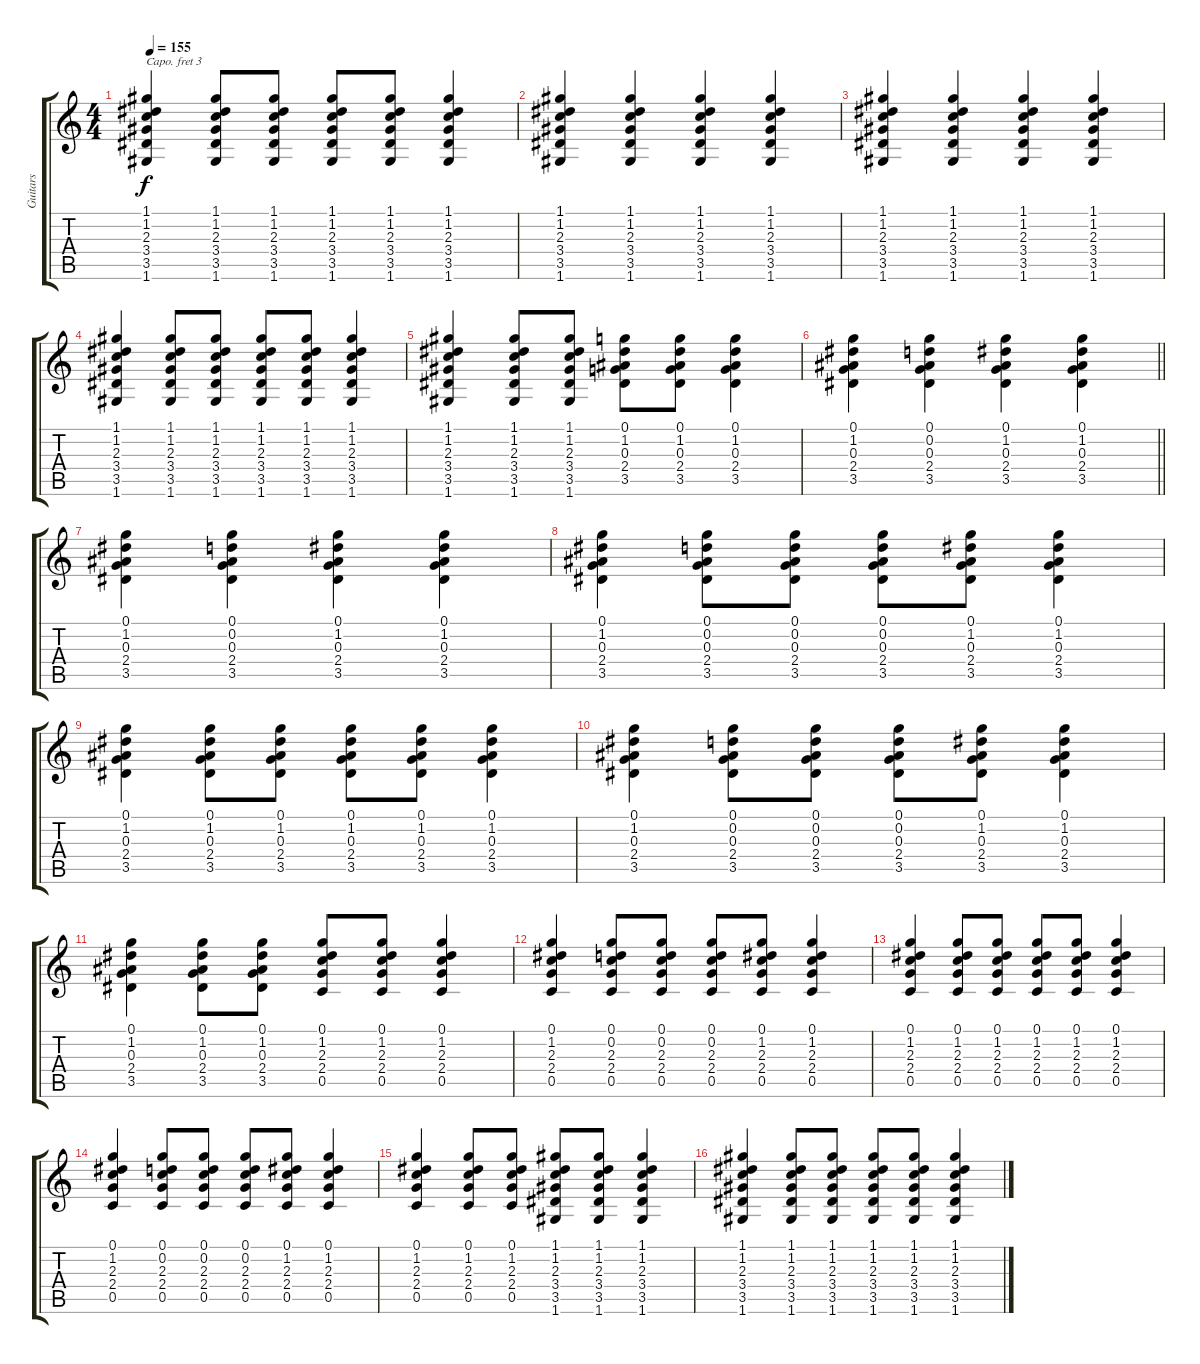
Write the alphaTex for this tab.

\track ("Guitars" "Guitars") {instrument acousticguitarsteel}
\staff {score tabs}
\capo 3
\tuning (E4 B3 G3 D3 A2 E2) {hide}
\ts (4 4)
\tempo 155
\clef g2
\ks c
(1.1 1.2 2.3 3.4 3.5 1.6).4{dy f} (1.1 1.2 2.3 3.4 3.5 1.6).8 (1.1 1.2 2.3 3.4 3.5 1.6).8 (1.1 1.2 2.3 3.4 3.5 1.6).8 (1.1 1.2 2.3 3.4 3.5 1.6).8 (1.1 1.2 2.3 3.4 3.5 1.6).4 |
(1.1 1.2 2.3 3.4 3.5 1.6).4 (1.1 1.2 2.3 3.4 3.5 1.6).4 (1.1 1.2 2.3 3.4 3.5 1.6).4 (1.1 1.2 2.3 3.4 3.5 1.6).4 |
(1.1 1.2 2.3 3.4 3.5 1.6).4 (1.1 1.2 2.3 3.4 3.5 1.6).4 (1.1 1.2 2.3 3.4 3.5 1.6).4 (1.1 1.2 2.3 3.4 3.5 1.6).4 |
(1.1 1.2 2.3 3.4 3.5 1.6).4 (1.1 1.2 2.3 3.4 3.5 1.6).8 (1.1 1.2 2.3 3.4 3.5 1.6).8 (1.1 1.2 2.3 3.4 3.5 1.6).8 (1.1 1.2 2.3 3.4 3.5 1.6).8 (1.1 1.2 2.3 3.4 3.5 1.6).4 |
(1.1 1.2 2.3 3.4 3.5 1.6).4 (1.1 1.2 2.3 3.4 3.5 1.6).8 (1.1 1.2 2.3 3.4 3.5 1.6).8 (0.1 1.2 0.3 2.4 3.5).8 (0.1 1.2 0.3 2.4 3.5).8 (0.1 1.2 0.3 2.4 3.5).4 |
\barLineRight lightlight
(0.1 1.2 0.3 2.4 3.5).4 (0.1 0.2 0.3 2.4 3.5).4 (0.1 1.2 0.3 2.4 3.5).4 (0.1 1.2 0.3 2.4 3.5).4 |
(0.1 1.2 0.3 2.4 3.5).4 (0.1 0.2 0.3 2.4 3.5).4 (0.1 1.2 0.3 2.4 3.5).4 (0.1 1.2 0.3 2.4 3.5).4 |
(0.1 1.2 0.3 2.4 3.5).4 (0.1 0.2 0.3 2.4 3.5).8 (0.1 0.2 0.3 2.4 3.5).8 (0.1 0.2 0.3 2.4 3.5).8 (0.1 1.2 0.3 2.4 3.5).8 (0.1 1.2 0.3 2.4 3.5).4 |
(0.1 1.2 0.3 2.4 3.5).4 (0.1 1.2 0.3 2.4 3.5).8 (0.1 1.2 0.3 2.4 3.5).8 (0.1 1.2 0.3 2.4 3.5).8 (0.1 1.2 0.3 2.4 3.5).8 (0.1 1.2 0.3 2.4 3.5).4 |
(0.1 1.2 0.3 2.4 3.5).4 (0.1 0.2 0.3 2.4 3.5).8 (0.1 0.2 0.3 2.4 3.5).8 (0.1 0.2 0.3 2.4 3.5).8 (0.1 1.2 0.3 2.4 3.5).8 (0.1 1.2 0.3 2.4 3.5).4 |
(0.1 1.2 0.3 2.4 3.5).4 (0.1 1.2 0.3 2.4 3.5).8 (0.1 1.2 0.3 2.4 3.5).8 (0.1 1.2 2.3 2.4 0.5).8 (0.1 1.2 2.3 2.4 0.5).8 (0.1 1.2 2.3 2.4 0.5).4 |
(0.1 1.2 2.3 2.4 0.5).4 (0.1 0.2 2.3 2.4 0.5).8 (0.1 0.2 2.3 2.4 0.5).8 (0.1 0.2 2.3 2.4 0.5).8 (0.1 1.2 2.3 2.4 0.5).8 (0.1 1.2 2.3 2.4 0.5).4 |
(0.1 1.2 2.3 2.4 0.5).4 (0.1 1.2 2.3 2.4 0.5).8 (0.1 1.2 2.3 2.4 0.5).8 (0.1 1.2 2.3 2.4 0.5).8 (0.1 1.2 2.3 2.4 0.5).8 (0.1 1.2 2.3 2.4 0.5).4 |
(0.1 1.2 2.3 2.4 0.5).4 (0.1 0.2 2.3 2.4 0.5).8 (0.1 0.2 2.3 2.4 0.5).8 (0.1 0.2 2.3 2.4 0.5).8 (0.1 1.2 2.3 2.4 0.5).8 (0.1 1.2 2.3 2.4 0.5).4 |
(0.1 1.2 2.3 2.4 0.5).4 (0.1 1.2 2.3 2.4 0.5).8 (0.1 1.2 2.3 2.4 0.5).8 (1.1 1.2 2.3 3.4 3.5 1.6).8 (1.1 1.2 2.3 3.4 3.5 1.6).8 (1.1 1.2 2.3 3.4 3.5 1.6).4 |
(1.1 1.2 2.3 3.4 3.5 1.6).4 (1.1 1.2 2.3 3.4 3.5 1.6).8 (1.1 1.2 2.3 3.4 3.5 1.6).8 (1.1 1.2 2.3 3.4 3.5 1.6).8 (1.1 1.2 2.3 3.4 3.5 1.6).8 (1.1 1.2 2.3 3.4 3.5 1.6).4
